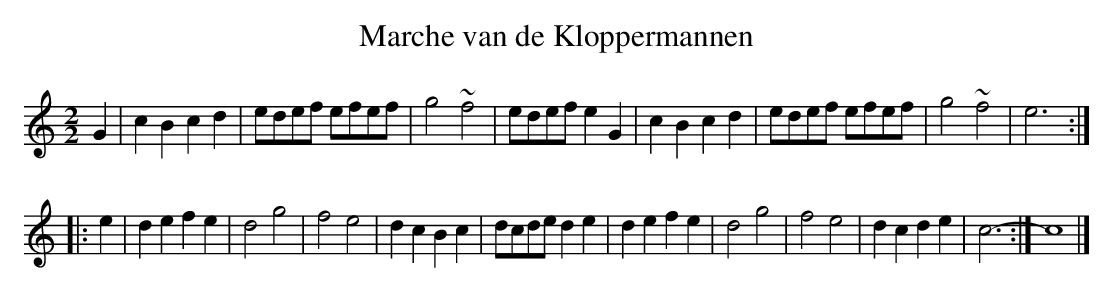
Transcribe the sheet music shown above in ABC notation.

X:1
T:Marche van de Kloppermannen
M:2/2
K:Cmaj
G2|c2B2c2d2|edef efef|g4~f4|edefe2G2|c2B2c2d2|edef efef|g4~f4|e6:|
|:e2|d2e2f2e2|d4g4|f4e4|d2c2B2c2|dcded2e2|d2e2f2e2|d4g4|f4e4|d2c2d2e2|c6-:|c8|]
